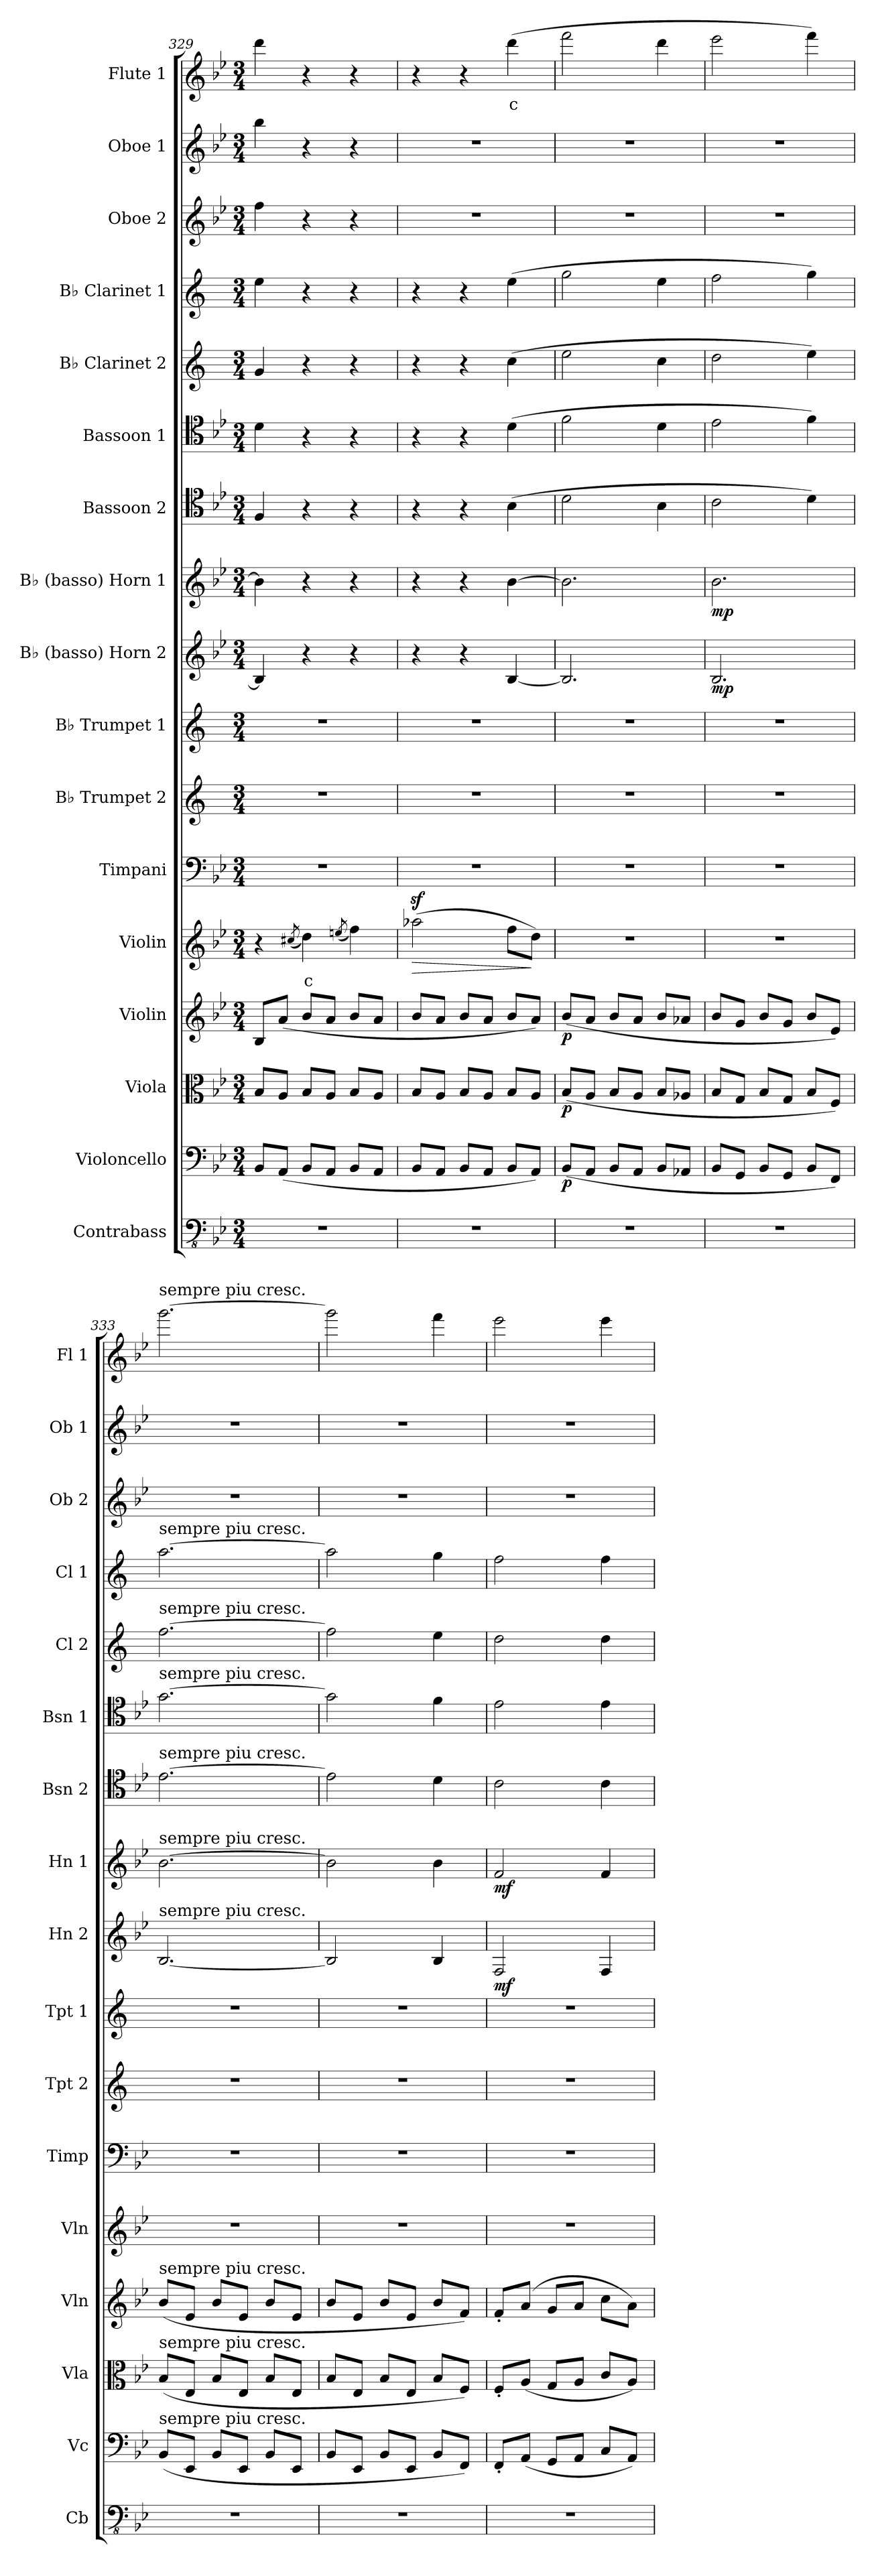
**kern	**kern	**dynam	**kern	**dynam	**kern	**dynam	**kern	**text	**dynam	**kern	**kern	**kern	**kern	**dynam	**kern	**dynam	**kern	**kern	**kern	**kern	**kern	**kern	**kern	**text
*part17	*part16	*part16	*part15	*part15	*part14	*part14	*part13	*part13	*part13	*part12	*part11	*part10	*part9	*part9	*part8	*part8	*part7	*part6	*part5	*part4	*part3	*part2	*part1	*part1
*staff17	*staff16	*staff16	*staff15	*staff15	*staff14	*staff14	*staff13	*staff13	*staff13	*staff12	*staff11	*staff10	*staff9	*staff9	*staff8	*staff8	*staff7	*staff6	*staff5	*staff4	*staff3	*staff2	*staff1	*staff1
*I"Contrabass	*I"Violoncello	*	*I"Viola	*	*I"Violin	*	*I"Violin	*	*	*I"Timpani	*I"B♭ Trumpet 2	*I"B♭ Trumpet 1	*I"B♭ (basso) Horn 2	*	*I"B♭ (basso) Horn 1	*	*I"Bassoon 2	*I"Bassoon 1	*I"B♭ Clarinet 2	*I"B♭ Clarinet 1	*I"Oboe 2	*I"Oboe 1	*I"Flute 1	*
*I'Cb	*I'Vc	*	*I'Vla	*	*I'Vln	*	*I'Vln	*	*	*I'Timp	*I'Tpt 2	*I'Tpt 1	*I'Hn 2	*	*I'Hn 1	*	*I'Bsn 2	*I'Bsn 1	*I'Cl 2	*I'Cl 1	*I'Ob 2	*I'Ob 1	*I'Fl 1	*
*clefFv4	*clefF4	*	*clefC3	*	*clefG2	*	*clefG2	*	*	*clefF4	*clefG2	*clefG2	*clefG2	*	*clefG2	*	*clefC4	*clefC4	*clefG2	*clefG2	*clefG2	*clefG2	*clefG2	*
*	*	*	*	*	*	*	*	*	*	*	*ITrd1c2	*ITrd1c2	*ITrd8c14	*	*ITrd8c14	*	*	*	*ITrd1c2	*ITrd1c2	*	*	*	*
*k[b-e-]	*k[b-e-]	*	*k[b-e-]	*	*k[b-e-]	*	*k[b-e-]	*	*	*k[b-e-]	*k[b-e-]	*k[b-e-]	*k[b-e-]	*	*k[b-e-]	*	*k[b-e-]	*k[b-e-]	*k[b-e-]	*k[b-e-]	*k[b-e-]	*k[b-e-]	*k[b-e-]	*
*M3/4	*M3/4	*	*M3/4	*	*M3/4	*	*M3/4	*	*	*M3/4	*M3/4	*M3/4	*M3/4	*	*M3/4	*	*M3/4	*M3/4	*M3/4	*M3/4	*M3/4	*M3/4	*M3/4	*
=329	=329	=329	=329	=329	=329	=329	=329	=329	=329	=329	=329	=329	=329	=329	=329	=329	=329	=329	=329	=329	=329	=329	=329	=329
2.r	8BB-/L	.	8B-/L	.	8B-/L	.	4r	.	.	2.r	2.r	2.r	4BB-/]	.	4B-\]	.	4F/	4d\	4f/	4dd\	4ff\	4bb-\	4ddd\	.
.	(>8AA/J	.	8A/J	.	(>8a/J	.	.	.	.	.	.	.	.	.	.	.	.	.	.	.	.	.	.	.
.	.	.	.	.	.	.	(<8qcc#X/	.	.	.	.	.	.	.	.	.	.	.	.	.	.	.	.	.
!	!	!	!	!	!	!	!	!LO:LY:b:color=#FF0000	!	!	!	!	!	!	!	!	!	!	!	!	!	!	!	!
.	8BB-/L	.	8B-/L	.	8b-/L	.	4dd\)	c	.	.	.	.	4r	.	4r	.	4r	4r	4r	4r	4r	4r	4r	.
.	8AA/J	.	8A/J	.	8a/J	.	.	.	.	.	.	.	.	.	.	.	.	.	.	.	.	.	.	.
.	.	.	.	.	.	.	(<8qeen/	.	.	.	.	.	.	.	.	.	.	.	.	.	.	.	.	.
.	8BB-/L	.	8B-/L	.	8b-/L	.	4ff\)	.	.	.	.	.	4r	.	4r	.	4r	4r	4r	4r	4r	4r	4r	.
.	8AA/J	.	8A/J	.	8a/J	.	.	.	.	.	.	.	.	.	.	.	.	.	.	.	.	.	.	.
=330	=330	=330	=330	=330	=330	=330	=330	=330	=330	=330	=330	=330	=330	=330	=330	=330	=330	=330	=330	=330	=330	=330	=330	=330
!	!	!	!	!	!	!	!	!	!LO:HP:b	!	!	!	!	!	!	!	!	!	!	!	!	!	!	!
2.r	8BB-/L	.	8B-/L	.	8b-/L	.	(>2aa-Xz<\	.	>	2.r	2.r	2.r	4r	.	4r	.	4r	4r	4r	4r	2.r	2.r	4r	.
.	8AA/J	.	8A/J	.	8a/J	.	.	.	.	.	.	.	.	.	.	.	.	.	.	.	.	.	.	.
.	8BB-/L	.	8B-/L	.	8b-/L	.	.	.	.	.	.	.	4r	.	4r	.	4r	4r	4r	4r	.	.	4r	.
.	8AA/J	.	8A/J	.	8a/J	.	.	.	.	.	.	.	.	.	.	.	.	.	.	.	.	.	.	.
!	!	!	!	!	!	!	!	!	!	!	!	!	!	!	!	!	!	!	!	!	!	!	!	!LO:LY:b:color=#FF0000
.	8BB-/L	.	8B-/L	.	8b-/L	.	8ff\L	.	.	.	.	.	[4BB-/	.	[4B-\	.	(>4B-\	(>4d\	(>4b-\	(>4dd\	.	.	(>4ddd\	c
.	8AA/J)	.	8A/J	.	8a/J)	.	8dd\J)	.	]	.	.	.	.	.	.	.	.	.	.	.	.	.	.	.
=331	=331	=331	=331	=331	=331	=331	=331	=331	=331	=331	=331	=331	=331	=331	=331	=331	=331	=331	=331	=331	=331	=331	=331	=331
!	!	!LO:DY:b	!	!LO:DY:b	!	!LO:DY:b	!	!	!	!	!	!	!	!	!	!	!	!	!	!	!	!	!	!
2.r	(>8BB-/L	p	(>8B-/L	p	(>8b-/L	p	2.r	.	.	2.r	2.r	2.r	2.BB-/]	.	2.B-\]	.	2d\	2f\	2dd\	2ff\	2.r	2.r	2fff\	.
.	8AA/J	.	8A/J	.	8a/J	.	.	.	.	.	.	.	.	.	.	.	.	.	.	.	.	.	.	.
.	8BB-/L	.	8B-/L	.	8b-/L	.	.	.	.	.	.	.	.	.	.	.	.	.	.	.	.	.	.	.
.	8AA/J	.	8A/J	.	8a/J	.	.	.	.	.	.	.	.	.	.	.	.	.	.	.	.	.	.	.
.	8BB-/L	.	8B-/L	.	8b-/L	.	.	.	.	.	.	.	.	.	.	.	4B-\	4d\	4b-\	4dd\	.	.	4ddd\	.
.	8AA-X/J	.	8A-X/J	.	8a-X/J	.	.	.	.	.	.	.	.	.	.	.	.	.	.	.	.	.	.	.
=332	=332	=332	=332	=332	=332	=332	=332	=332	=332	=332	=332	=332	=332	=332	=332	=332	=332	=332	=332	=332	=332	=332	=332	=332
!	!	!	!	!	!	!	!	!	!	!	!	!	!	!LO:DY:b	!	!LO:DY:b	!	!	!	!	!	!	!	!
2.r	8BB-/L	.	8B-/L	.	8b-/L	.	2.r	.	.	2.r	2.r	2.r	2.BB-/	mp	2.B-\	mp	2c\	2e-\	2cc\	2ee-\	2.r	2.r	2eee-\	.
.	8GG/J	.	8G/J	.	8g/J	.	.	.	.	.	.	.	.	.	.	.	.	.	.	.	.	.	.	.
.	8BB-/L	.	8B-/L	.	8b-/L	.	.	.	.	.	.	.	.	.	.	.	.	.	.	.	.	.	.	.
.	8GG/J	.	8G/J	.	8g/J	.	.	.	.	.	.	.	.	.	.	.	.	.	.	.	.	.	.	.
.	8BB-/L	.	8B-/L	.	8b-/L	.	.	.	.	.	.	.	.	.	.	.	4d\)	4f\)	4dd\)	4ff\)	.	.	4fff\)	.
.	8FF/J)	.	8F/J)	.	8e-/J)	.	.	.	.	.	.	.	.	.	.	.	.	.	.	.	.	.	.	.
=333	=333	=333	=333	=333	=333	=333	=333	=333	=333	=333	=333	=333	=333	=333	=333	=333	=333	=333	=333	=333	=333	=333	=333	=333
!	!	!	!	!	!	!	!	!	!	!	!	!	!	!	!	!	!	!	!	!	!	!	!LO:TX:a:t=sempre piu cresc.	!
!	!	!	!	!	!	!	!	!	!	!	!	!	!	!	!	!	!	!	!	!LO:TX:a:t=sempre piu cresc.	!	!	!	!
!	!	!	!	!	!	!	!	!	!	!	!	!	!	!	!	!	!	!	!LO:TX:a:t=sempre piu cresc.	!	!	!	!	!
!	!	!	!	!	!	!	!	!	!	!	!	!	!	!	!	!	!	!LO:TX:a:t=sempre piu cresc.	!	!	!	!	!	!
!	!	!	!	!	!	!	!	!	!	!	!	!	!	!	!	!	!LO:TX:a:t=sempre piu cresc.	!	!	!	!	!	!	!
!	!	!	!	!	!	!	!	!	!	!	!	!	!	!	!LO:TX:a:t=sempre piu cresc.	!	!	!	!	!	!	!	!	!
!	!	!	!	!	!	!	!	!	!	!	!	!	!LO:TX:a:t=sempre piu cresc.	!	!	!	!	!	!	!	!	!	!	!
!	!	!	!	!	!LO:TX:a:t=sempre piu cresc.	!	!	!	!	!	!	!	!	!	!	!	!	!	!	!	!	!	!	!
!	!	!	!LO:TX:a:t=sempre piu cresc.	!	!	!	!	!	!	!	!	!	!	!	!	!	!	!	!	!	!	!	!	!
!	!LO:TX:a:t=sempre piu cresc.	!	!	!	!	!	!	!	!	!	!	!	!	!	!	!	!	!	!	!	!	!	!	!
2.r	(>8BB-/L	.	(>8B-/L	.	(>8b-/L	.	2.r	.	.	2.r	2.r	2.r	[2.BB-/	.	[2.B-\	.	[2.e-\	[2.g\	[2.ee-\	[2.gg\	2.r	2.r	[2.ggg\	.
.	8EE-/J	.	8E-/J	.	8e-/J	.	.	.	.	.	.	.	.	.	.	.	.	.	.	.	.	.	.	.
.	8BB-/L	.	8B-/L	.	8b-/L	.	.	.	.	.	.	.	.	.	.	.	.	.	.	.	.	.	.	.
.	8EE-/J	.	8E-/J	.	8e-/J	.	.	.	.	.	.	.	.	.	.	.	.	.	.	.	.	.	.	.
.	8BB-/L	.	8B-/L	.	8b-/L	.	.	.	.	.	.	.	.	.	.	.	.	.	.	.	.	.	.	.
.	8EE-/J	.	8E-/J	.	8e-/J	.	.	.	.	.	.	.	.	.	.	.	.	.	.	.	.	.	.	.
!!LO:PB:g=z
=334	=334	=334	=334	=334	=334	=334	=334	=334	=334	=334	=334	=334	=334	=334	=334	=334	=334	=334	=334	=334	=334	=334	=334	=334
2.r	8BB-/L	.	8B-/L	.	8b-/L	.	2.r	.	.	2.r	2.r	2.r	2BB-/]	.	2B-\]	.	2e-\]	2g\]	2ee-\]	2gg\]	2.r	2.r	2ggg\]	.
.	8EE-/J	.	8E-/J	.	8e-/J	.	.	.	.	.	.	.	.	.	.	.	.	.	.	.	.	.	.	.
.	8BB-/L	.	8B-/L	.	8b-/L	.	.	.	.	.	.	.	.	.	.	.	.	.	.	.	.	.	.	.
.	8EE-/J	.	8E-/J	.	8e-/J	.	.	.	.	.	.	.	.	.	.	.	.	.	.	.	.	.	.	.
.	8BB-/L	.	8B-/L	.	8b-/L	.	.	.	.	.	.	.	4BB-/	.	4B-\	.	4d\	4f\	4dd\	4ff\	.	.	4fff\	.
.	8FF/J)	.	8F/J)	.	8f/J)	.	.	.	.	.	.	.	.	.	.	.	.	.	.	.	.	.	.	.
=335	=335	=335	=335	=335	=335	=335	=335	=335	=335	=335	=335	=335	=335	=335	=335	=335	=335	=335	=335	=335	=335	=335	=335	=335
!	!	!	!	!	!	!	!	!	!	!	!	!	!	!LO:DY:b	!	!LO:DY:b	!	!	!	!	!	!	!	!
2.r	8FF'/L	.	8F'/L	.	8f'/L	.	2.r	.	.	2.r	2.r	2.r	2FF/	mf	2F/	mf	2c\	2e-\	2cc\	2ee-\	2.r	2.r	2eee-\	.
.	(<8AA/J	.	(<8A/J	.	(>8a/J	.	.	.	.	.	.	.	.	.	.	.	.	.	.	.	.	.	.	.
.	8GG/L	.	8G/L	.	8g/L	.	.	.	.	.	.	.	.	.	.	.	.	.	.	.	.	.	.	.
.	8AA/J	.	8A/J	.	8a/J	.	.	.	.	.	.	.	.	.	.	.	.	.	.	.	.	.	.	.
.	8C/L	.	8c/L	.	8cc\L	.	.	.	.	.	.	.	4FF/	.	4F/	.	4c\	4e-\	4cc\	4ee-\	.	.	4eee-\	.
.	8AA/J)	.	8A/J)	.	8a\J)	.	.	.	.	.	.	.	.	.	.	.	.	.	.	.	.	.	.	.
=	=	=	=	=	=	=	=	=	=	=	=	=	=	=	=	=	=	=	=	=	=	=	=	=
*-	*-	*-	*-	*-	*-	*-	*-	*-	*-	*-	*-	*-	*-	*-	*-	*-	*-	*-	*-	*-	*-	*-	*-	*-
